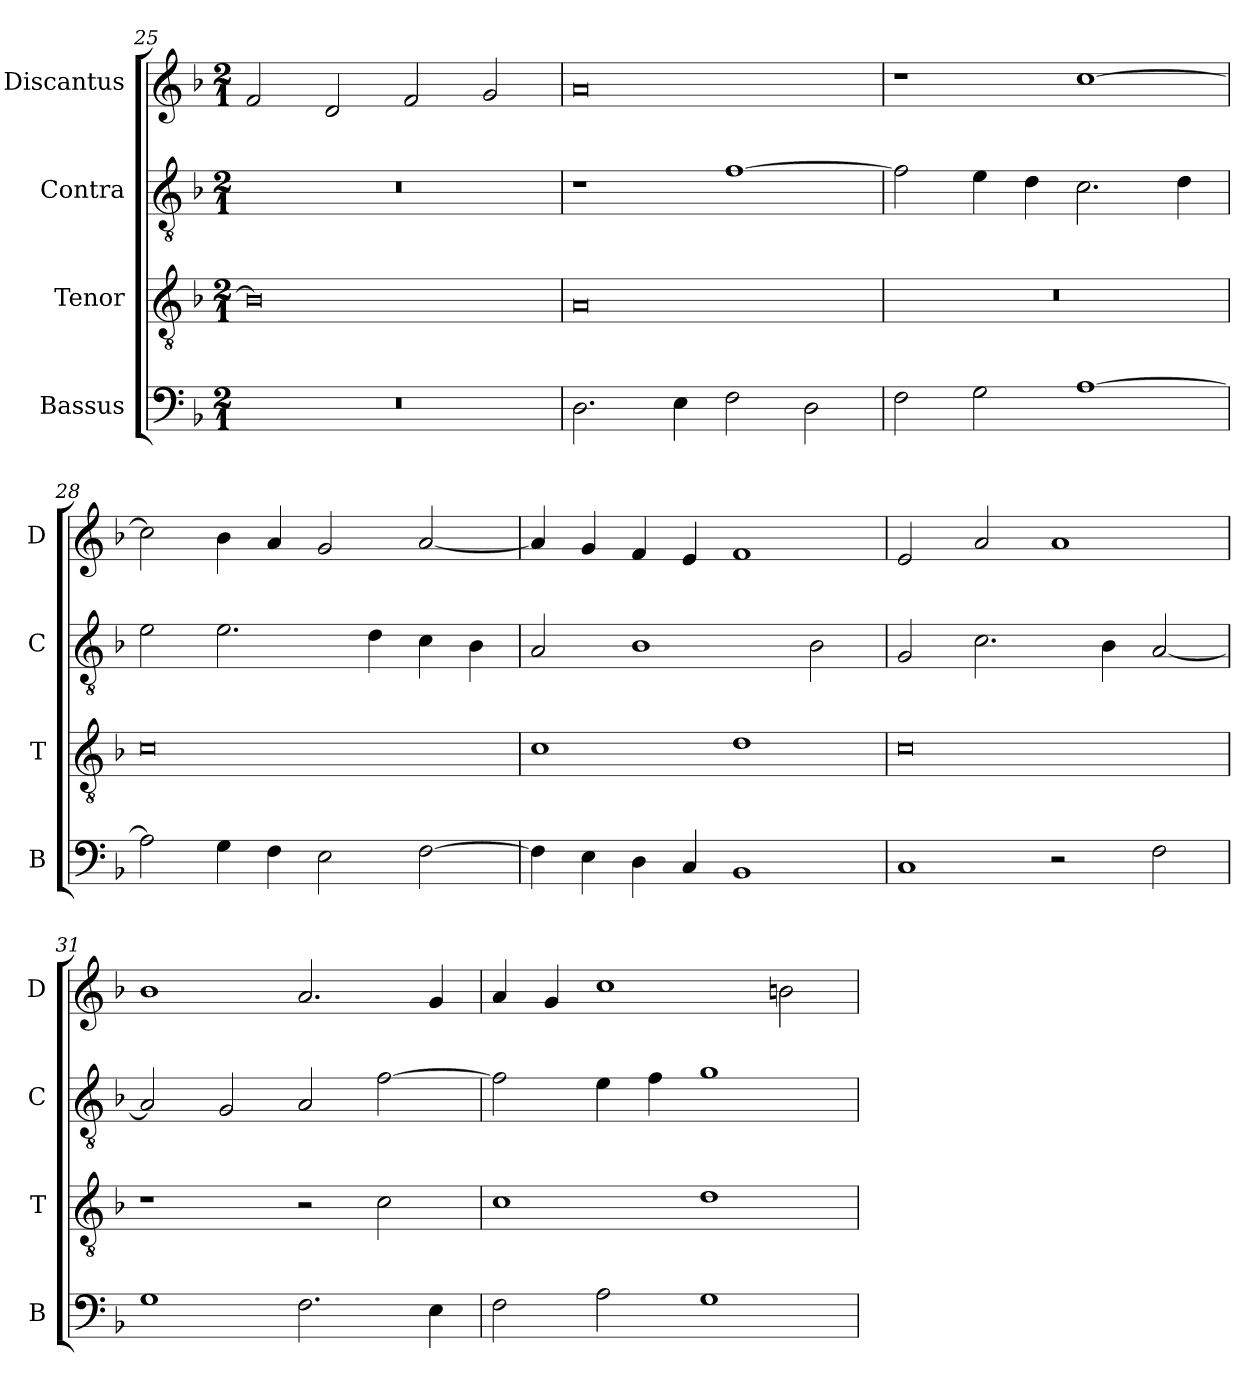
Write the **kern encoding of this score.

**kern	**kern	**kern	**kern
*part4	*part3	*part2	*part1
*staff4	*staff3	*staff2	*staff1
*I"Bassus	*I"Tenor	*I"Contra	*I"Discantus
*I'B	*I'T	*I'C	*I'D
*clefF4	*clefGv2	*clefGv2	*clefG2
*k[b-]	*k[b-]	*k[b-]	*k[b-]
*M2/1	*M2/1	*M2/1	*M2/1
=25	=25	=25	=25
0r	0B-]	0r	2f/
.	.	.	2d/
.	.	.	2f/
.	.	.	2g/
=26	=26	=26	=26
2.D\	0A	1r	0a
4E\	.	.	.
2F\	.	[1f	.
2D\	.	.	.
=27	=27	=27	=27
2F\	0r	2f\]	1r
2G\	.	4e\	.
.	.	4d\	.
[1A	.	2.c\	[1cc
.	.	4d\	.
=28	=28	=28	=28
2A\]	0c	2e\	2cc\]
4G\	.	2.e\	4b-\
4F\	.	.	4a/
2E\	.	.	2g/
.	.	4d\	.
[2F\	.	4c\	[2a/
.	.	4B-\	.
=29	=29	=29	=29
4F\]	1c	2A/	4a/]
4E\	.	.	4g/
4D\	.	1B-	4f/
4C/	.	.	4e/
1BB-	1d	.	1f
.	.	2B-\	.
=30	=30	=30	=30
1C	0c	2G/	2e/
.	.	2.c\	2a/
2r	.	.	1a
.	.	4B-\	.
2F\	.	[2A/	.
=31	=31	=31	=31
1G	1r	2A/]	1b-
.	.	2G/	.
2.F\	2r	2A/	2.a/
.	2c\	[2f\	.
4E\	.	.	4g/
=32	=32	=32	=32
2F\	1c	2f\]	4a/
.	.	.	4g/
2A\	.	4e\	1cc
.	.	4f\	.
1G	1d	1g	.
.	.	.	2bn\
=	=	=	=
*-	*-	*-	*-
